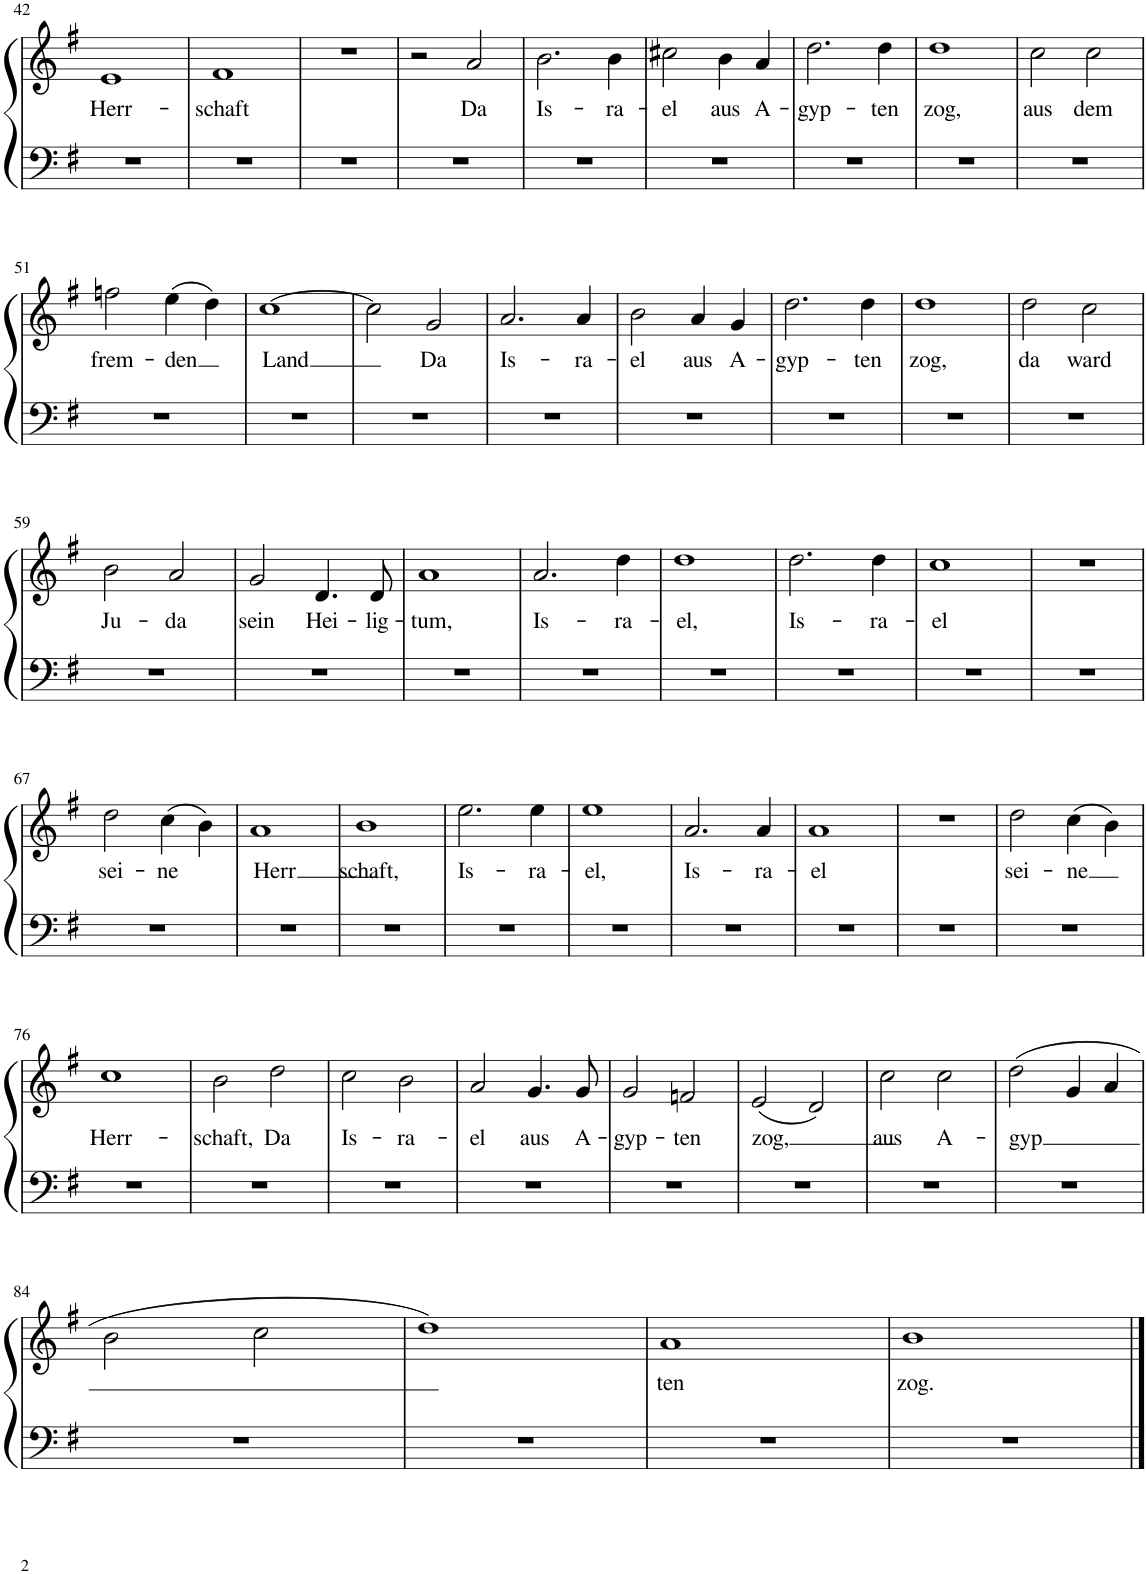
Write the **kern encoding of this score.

**kern	**kern	**text
*part1	*part1	*part1
*staff2	*staff1	*staff1
*I"Piano	*	*
*I'Pno.	*	*
!!LO:PB:g=z
*clefF4	*clefG2	*
*k[f#]	*k[f#]	*
*M2/2	*M2/2	*
*met(c|)	*met(c|)	*
=42	=42	=42
!	!	!LO:LY:b
1r	1e	-Herr-
=43	=43	=43
!	!	!LO:LY:b
1r	1f#	-schaft
=44	=44	=44
1r	1r	.
=45	=45	=45
1r	2r	.
!	!	!LO:LY:b
.	2a/	Da
=46	=46	=46
!	!	!LO:LY:b
1r	2.b\	Is-
!	!	!LO:LY:b
.	4b\	-ra-
=47	=47	=47
!	!	!LO:LY:b
1r	2cc#X\	-el
!	!	!LO:LY:b
.	4b\	aus
!	!	!LO:LY:b
.	4a/	A-
=48	=48	=48
!	!	!LO:LY:b
1r	2.dd\	-gyp-
!	!	!LO:LY:b
.	4dd\	-ten
=49	=49	=49
!	!	!LO:LY:b
1r	1dd	zog,
=50	=50	=50
!	!	!LO:LY:b
1r	2cc\	aus
!	!	!LO:LY:b
.	2cc\	dem
!!LO:LB:g=z
=51	=51	=51
!	!	!LO:LY:b
1r	2ffn\	frem-
!	!	!LO:LY:b
.	(4ee\	-den
.	4dd\)	.
=52	=52	=52
!	!	!LO:LY:b
1r	[1cc	Land
=53	=53	=53
1r	2cc\]	.
!	!	!LO:LY:b
.	2g/	Da
=54	=54	=54
!	!	!LO:LY:b
1r	2.a/	Is-
!	!	!LO:LY:b
.	4a/	-ra-
=55	=55	=55
!	!	!LO:LY:b
1r	2b\	-el
!	!	!LO:LY:b
.	4a/	aus
!	!	!LO:LY:b
.	4g/	A-
=56	=56	=56
!	!	!LO:LY:b
1r	2.dd\	-gyp-
!	!	!LO:LY:b
.	4dd\	-ten
=57	=57	=57
!	!	!LO:LY:b
1r	1dd	zog,
=58	=58	=58
!	!	!LO:LY:b
1r	2dd\	da
!	!	!LO:LY:b
.	2cc\	ward
!!LO:LB:g=z
=59	=59	=59
!	!	!LO:LY:b
1r	2b\	Ju-
!	!	!LO:LY:b
.	2a/	-da
=60	=60	=60
!	!	!LO:LY:b
1r	2g/	sein
!	!	!LO:LY:b
.	4.d/	Hei-
!	!	!LO:LY:b
.	8d/	-lig-
=61	=61	=61
!	!	!LO:LY:b
1r	1a	-tum,
=62	=62	=62
!	!	!LO:LY:b
1r	2.a/	Is-
!	!	!LO:LY:b
.	4dd\	-ra-
=63	=63	=63
!	!	!LO:LY:b
1r	1dd	-el,
=64	=64	=64
!	!	!LO:LY:b
1r	2.dd\	Is-
!	!	!LO:LY:b
.	4dd\	-ra-
=65	=65	=65
!	!	!LO:LY:b
1r	1cc	-el
=66	=66	=66
1r	1r	.
!!LO:LB:g=z
=67	=67	=67
!	!	!LO:LY:b
1r	2dd\	sei-
!	!	!LO:LY:b
.	(4cc\	-ne
.	4b\)	.
=68	=68	=68
!	!	!LO:LY:b
1r	1a	Herr
=69	=69	=69
!	!	!LO:LY:b
1r	1b	schaft,
=70	=70	=70
!	!	!LO:LY:b
1r	2.ee\	Is-
!	!	!LO:LY:b
.	4ee\	-ra-
=71	=71	=71
!	!	!LO:LY:b
1r	1ee	-el,
=72	=72	=72
!	!	!LO:LY:b
1r	2.a/	Is-
!	!	!LO:LY:b
.	4a/	-ra-
=73	=73	=73
!	!	!LO:LY:b
1r	1a	-el
=74	=74	=74
1r	1r	.
=75	=75	=75
!	!	!LO:LY:b
1r	2dd\	sei-
!	!	!LO:LY:b
.	(4cc\	-ne
.	4b\)	.
!!LO:LB:g=z
=76	=76	=76
!	!	!LO:LY:b
1r	1cc	Herr-
=77	=77	=77
!	!	!LO:LY:b
1r	2b\	-schaft,
!	!	!LO:LY:b
.	2dd\	Da
=78	=78	=78
!	!	!LO:LY:b
1r	2cc\	Is-
!	!	!LO:LY:b
.	2b\	-ra-
=79	=79	=79
!	!	!LO:LY:b
1r	2a/	-el
!	!	!LO:LY:b
.	4.g/	aus
!	!	!LO:LY:b
.	8g/	A-
=80	=80	=80
!	!	!LO:LY:b
1r	2g/	-gyp-
!	!	!LO:LY:b
.	2fn/	-ten
=81	=81	=81
!	!	!LO:LY:b
1r	(2e/	zog,
.	2d/)	.
=82	=82	=82
!	!	!LO:LY:b
1r	2cc\	aus
!	!	!LO:LY:b
.	2cc\	A-
=83	=83	=83
!	!	!LO:LY:b
1r	(2dd\	-gyp
.	4g/	.
.	4a/	.
!!LO:LB:g=z
=84	=84	=84
1r	2b\	.
.	2cc\	.
=85	=85	=85
1r	1dd)	.
=86	=86	=86
!	!	!LO:LY:b
1r	1a	ten
=87	=87	=87
!	!	!LO:LY:b
1r	1b	zog.
==	==	==
*-	*-	*-
